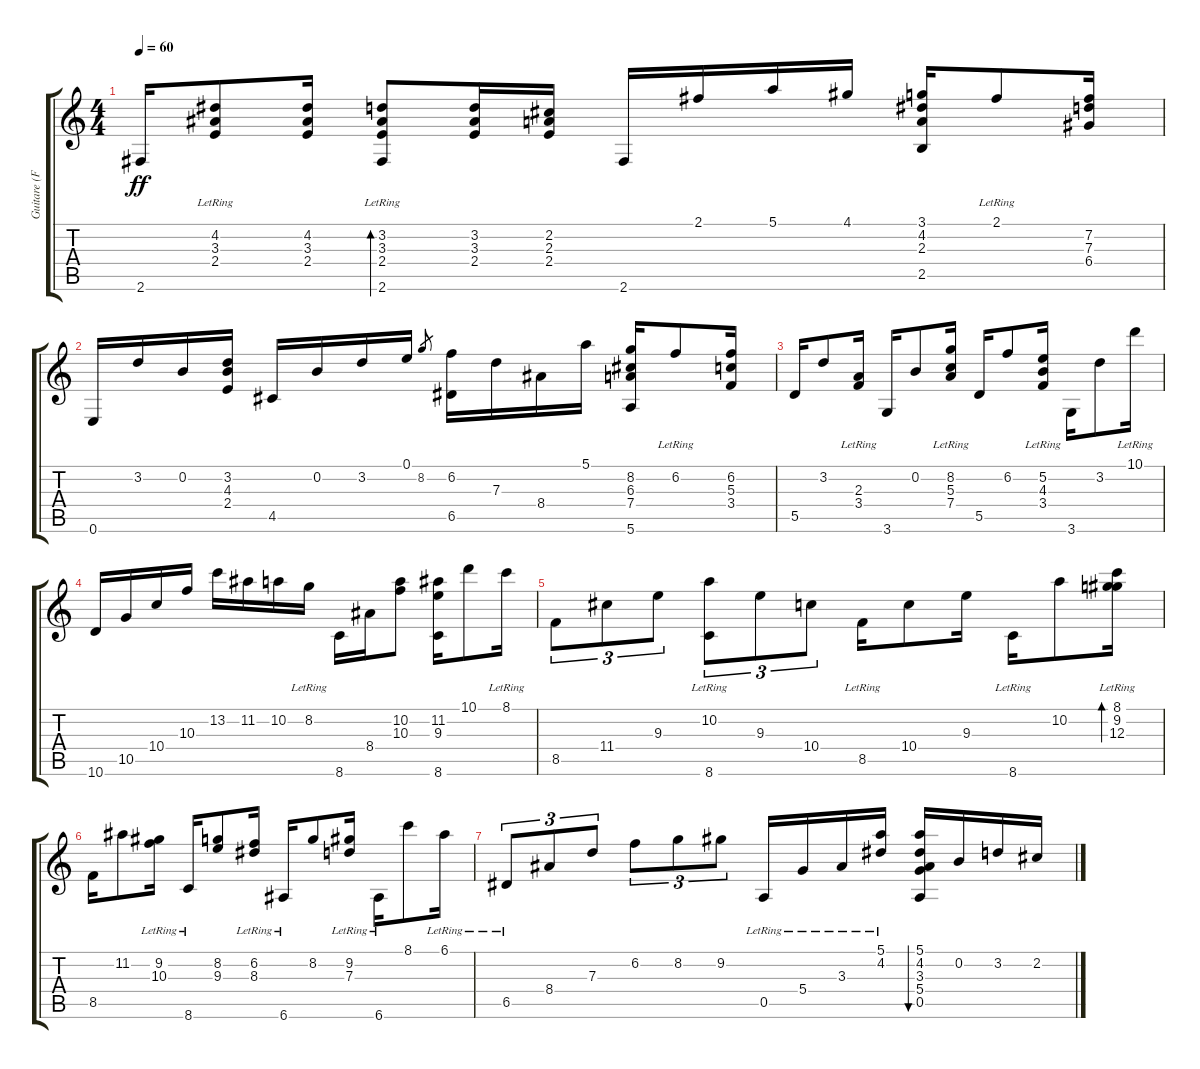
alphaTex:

\track ("Guitare (For Sound)" "Guitare (F") {instrument acousticguitarnylon}
\staff {score tabs}
\tuning (E4 B3 G3 D3 A2 E2) {hide}
\ts (4 4)
\tempo 60
\clef g2
\ks c
2.6.16{dy ff} (4.2 3.3 2.4{lr}).8 (4.2 3.3 2.4).16 (3.2 3.3 2.4 2.6{lr}).8{bd 60} (3.2 3.3 2.4).16 (2.2 2.3 2.4).16 2.6.16 2.1.16 5.1.16 4.1.16 (3.1 4.2 2.3 2.5).16 2.1{lr}.8 (7.2 7.3 6.4).16 |
0.6.16 3.2.16 0.2.16 (3.2 4.3 2.4).16 4.5.16 0.2.16 3.2.16 0.1.16 8.2.8{gr} (6.2 6.5).16 7.3.16 8.4.16 5.1.16 (8.2 6.3 7.4 5.6).16 6.2{lr}.8 (6.2 5.3 3.4).16 |
5.5.16 3.2.8 (2.3{lr} 3.4{lr}).16 3.6.16 0.2.8 (8.2{lr} 5.3{lr} 7.4{lr}).16 5.5.16 6.2.8 (5.2{lr} 4.3{lr} 3.4{lr}).16 3.6.16 3.2.8 10.1{lr}.16 |
10.6.16 10.5.16 10.4.16 10.3.16 13.2.16 11.2.16 10.2.16 8.2{lr}.16 8.6.16 8.4.16 (10.2 10.3).8 (11.2 9.3 8.6).16 10.1.8 8.1{lr}.16 |
8.5.8{tu (3 2)} 11.4.8{tu (3 2)} 9.3.8{tu (3 2)} (10.2 8.6{lr}).8{tu (3 2)} 9.3.8{tu (3 2)} 10.4.8{tu (3 2)} 8.5{lr}.16 10.4.8 9.3.16 8.6{lr}.16 10.2.8 (8.1{lr} 9.2{lr} 12.3{lr}).16{bd 240} |
8.5.16 11.2.8 (9.2{lr} 10.3{lr}).16 8.6{lr}.16 (8.2 9.3).8 (6.2{lr} 8.3{lr}).16 6.6{lr}.16 8.2.8 (9.2{lr} 7.3{lr}).16 6.6{lr}.16 8.1.8 6.1{lr}.16 |
6.5{lr}.8{tu (3 2)} 8.4.8{tu (3 2)} 7.3.8{tu (3 2)} 6.2.8{tu (3 2)} 8.2.8{tu (3 2)} 9.2.8{tu (3 2)} 0.5{lr}.16 5.4{lr}.16 3.3{lr}.16 (5.1{lr} 4.2{lr}).16 (5.1 4.2 3.3 5.4 0.5).16{bu 30} 0.2.16 3.2.16 2.2.16
